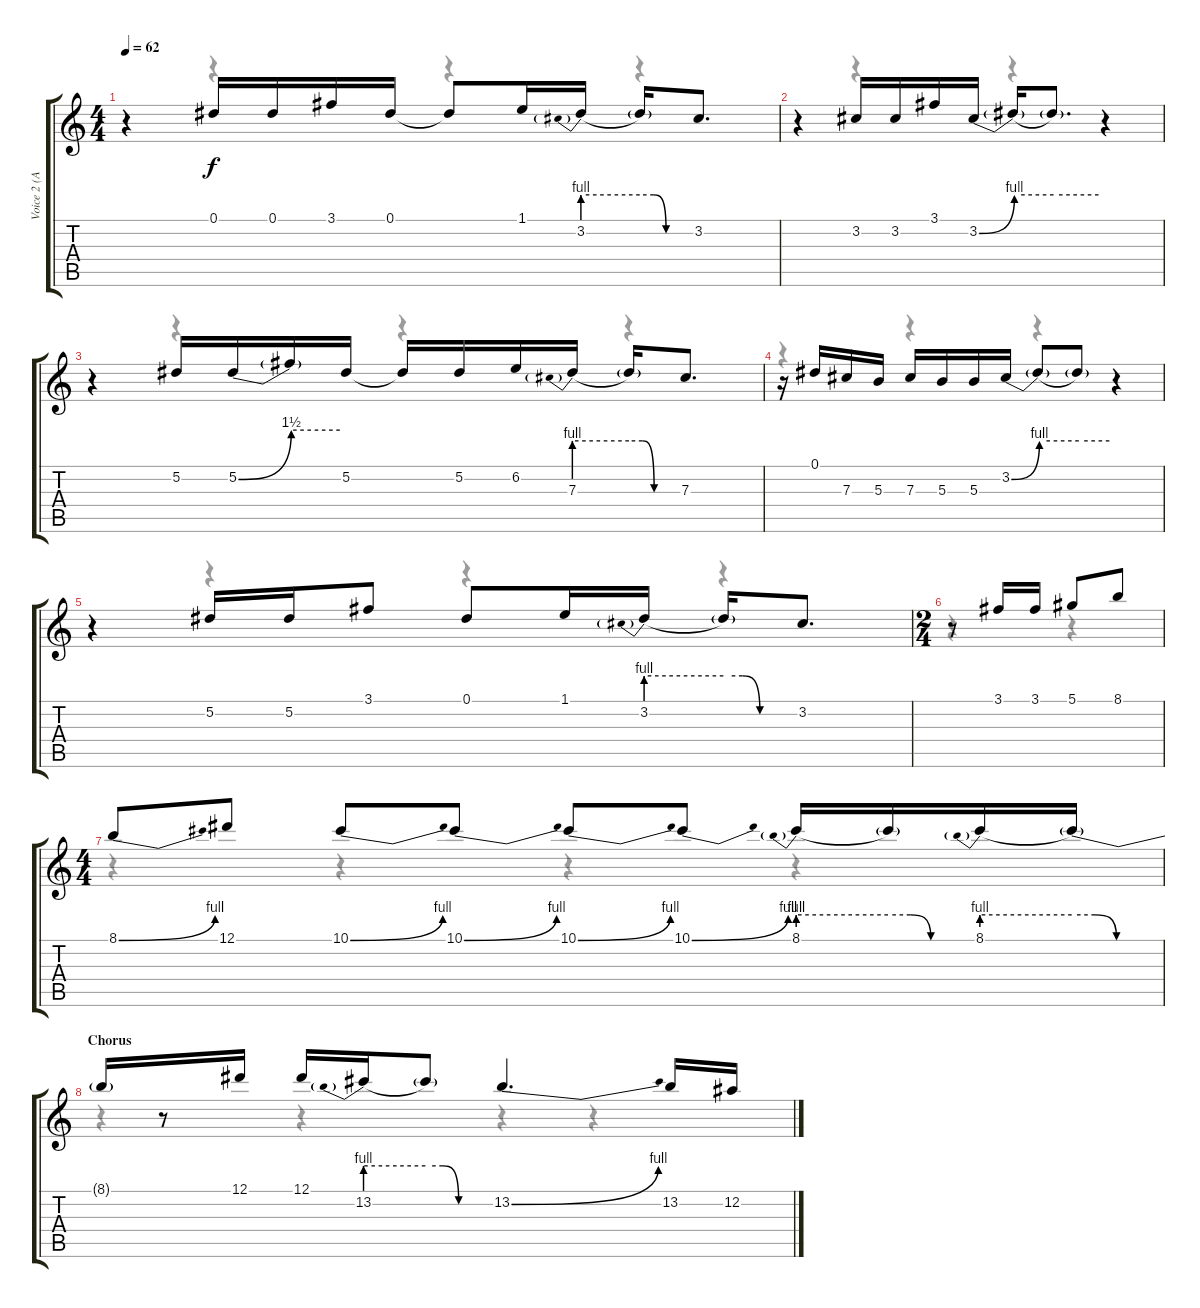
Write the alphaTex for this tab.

\track ("Voice 2 (Axl)" "Voice 2 (A") {instrument electricbasspick}
\staff {score tabs}
\tuning (Eb4 Bb3 Gb3 Db3 Ab2 Eb2) {hide}
\voice
\ts (4 4)
\tempo 62
\clef g2
\ks c
r.4{dy mp} 0.1.16{dy f} 0.1.16 3.1.16 0.1.16 0.1{t}.8 1.1.16 3.2{be (prebend 0 4 60 4)}.16 3.2{be (custom 0 4 15 4 30 0 60 0) t}.16 3.2.8{d} |
r.4 3.2.16 3.2.16 3.1.16 3.2{be (bend 0 0 60 4)}.16 3.2{be (hold 0 4 60 4) t}.16 3.2{be (hold 0 4 60 4) t}.8{d} r.4 |
r.4 5.2.16 5.2{be (bend 0 0 60 6)}.16 5.2{be (hold 0 6 60 6) t}.16 5.2.16 5.2{t}.16 5.2.16 6.2.16 7.3{be (prebend 0 4 60 4)}.16 7.3{be (custom 0 4 15 4 30 0 60 0) t}.16 7.3.8{d} |
r.16 0.1.16 7.3.16 5.3.16 7.3.16 5.3.16 5.3.16 3.2{be (bend 0 0 60 4)}.16 3.2{be (hold 0 4 60 4) t}.8 3.2{be (hold 0 4 60 4) t}.8 r.4 |
r.4 5.2.16 5.2.16 3.1.8 0.1.8 1.1.16 3.2{be (prebend 0 4 60 4)}.16 3.2{be (custom 0 4 15 4 30 0 60 0) t}.16 3.2.8{d} |
\ts (2 4)
r.8 3.1.16 3.1.16 5.1.8 8.1.8 |
\ts (4 4)
8.1{be (bend 0 0 60 4)}.8 12.1.8 10.1{be (bend 0 0 60 4)}.8 10.1{be (bend 0 0 60 4)}.8 10.1{be (bend 0 0 60 4)}.8 10.1{be (bend 0 0 60 4)}.8 8.1{be (prebend 0 4 60 4)}.16 8.1{be (custom 0 4 15 4 30 0 60 0) t}.16 8.1{be (prebend 0 4 60 4)}.16 8.1{be (custom 0 4 15 4 30 0 60 0) t}.16 |
\section ("" "Chorus")
8.1{be (hold 0 0 60 0) t}.16 r.8 12.1.16 12.1.16 13.2{be (prebend 0 4 60 4)}.16 13.2{be (custom 0 4 15 4 30 0 60 0) t}.8 13.2{be (bend 0 0 60 4)}.4{d} 13.2.16 12.2.16
\voice
\clef g2
\ottava regular
\simile none
\ks c
r.4{dy f} r.4 r.4 r.4 |
r.4 r.4 r.4 r.4 |
r.4 r.4 r.4 r.4 |
r.4 r.4 r.4 r.4 |
r.4 r.4 r.4 r.4 |
r.4 r.4 |
r.4 r.4 r.4 r.4 |
r.4 r.4 r.4 r.4
